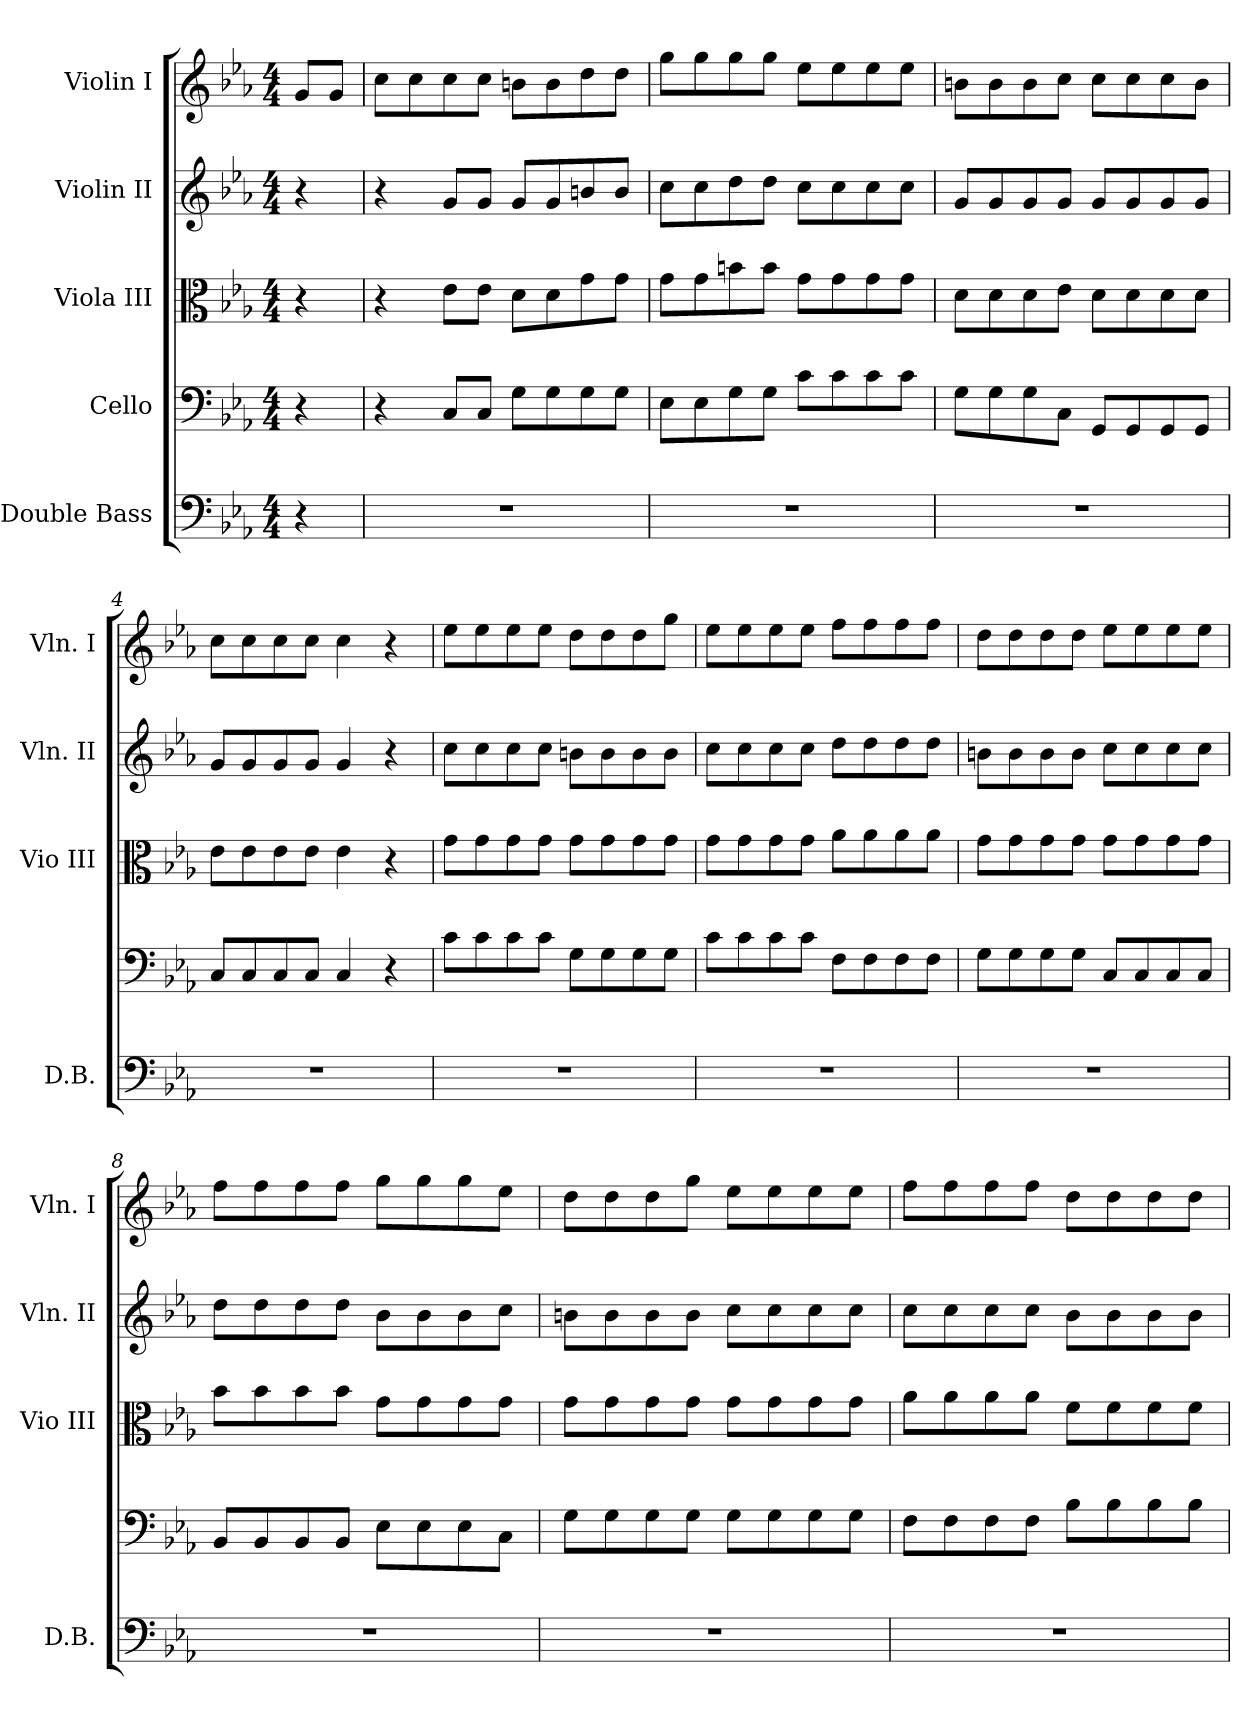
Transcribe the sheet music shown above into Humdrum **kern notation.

**kern	**kern	**kern	**kern	**kern
*part5	*part4	*part3	*part2	*part1
*staff5	*staff4	*staff3	*staff2	*staff1
*I"Double Bass	*I"Cello	*I"Viola III	*I"Violin II	*I"Violin I
*I'D.B.	*	*I'Vio III	*I'Vln. II	*I'Vln. I
*clefF4	*clefF4	*clefC3	*clefG2	*clefG2
*ITrd7c12	*	*	*	*
*k[b-e-a-]	*k[b-e-a-]	*k[b-e-a-]	*k[b-e-a-]	*k[b-e-a-]
*c:	*c:	*c:	*c:	*c:
*M4/4	*M4/4	*M4/4	*M4/4	*M4/4
*MM88	*MM88	*MM88	*MM88	*MM88
=	=	=	=	=
4r	4r	4r	4r	8g/L
.	.	.	.	8g/J
=1	=1	=1	=1	=1
1r	4r	4r	4r	8cc\L
.	.	.	.	8cc\
.	8C/L	8e-\L	8g/L	8cc\
.	8C/J	8e-\J	8g/J	8cc\J
.	8G\L	8d\L	8g/L	8bn\L
.	8G\	8d\	8g/	8b\
.	8G\	8g\	8bn/	8dd\
.	8G\J	8g\J	8b/J	8dd\J
=2	=2	=2	=2	=2
1r	8E-\L	8g\L	8cc\L	8gg\L
.	8E-\	8g\	8cc\	8gg\
.	8G\	8bn\	8dd\	8gg\
.	8G\J	8b\J	8dd\J	8gg\J
.	8c\L	8g\L	8cc\L	8ee-\L
.	8c\	8g\	8cc\	8ee-\
.	8c\	8g\	8cc\	8ee-\
.	8c\J	8g\J	8cc\J	8ee-\J
=3	=3	=3	=3	=3
1r	8G\L	8d\L	8g/L	8bn\L
.	8G\	8d\	8g/	8b\
.	8G\	8d\	8g/	8b\
.	8C\J	8e-\J	8g/J	8cc\J
.	8GG/L	8d\L	8g/L	8cc\L
.	8GG/	8d\	8g/	8cc\
.	8GG/	8d\	8g/	8cc\
.	8GG/J	8d\J	8g/J	8b\J
!!LO:LB:g=z
=4	=4	=4	=4	=4
1r	8C/L	8e-\L	8g/L	8cc\L
.	8C/	8e-\	8g/	8cc\
.	8C/	8e-\	8g/	8cc\
.	8C/J	8e-\J	8g/J	8cc\J
.	4C/	4e-\	4g/	4cc\
.	4r	4r	4r	4r
=5	=5	=5	=5	=5
1r	8c\L	8g\L	8cc\L	8ee-\L
.	8c\	8g\	8cc\	8ee-\
.	8c\	8g\	8cc\	8ee-\
.	8c\J	8g\J	8cc\J	8ee-\J
.	8G\L	8g\L	8bn\L	8dd\L
.	8G\	8g\	8b\	8dd\
.	8G\	8g\	8b\	8dd\
.	8G\J	8g\J	8b\J	8gg\J
=6	=6	=6	=6	=6
1r	8c\L	8g\L	8cc\L	8ee-\L
.	8c\	8g\	8cc\	8ee-\
.	8c\	8g\	8cc\	8ee-\
.	8c\J	8g\J	8cc\J	8ee-\J
.	8F\L	8a-\L	8dd\L	8ff\L
.	8F\	8a-\	8dd\	8ff\
.	8F\	8a-\	8dd\	8ff\
.	8F\J	8a-\J	8dd\J	8ff\J
=7	=7	=7	=7	=7
1r	8G\L	8g\L	8bn\L	8dd\L
.	8G\	8g\	8b\	8dd\
.	8G\	8g\	8b\	8dd\
.	8G\J	8g\J	8b\J	8dd\J
.	8C/L	8g\L	8cc\L	8ee-\L
.	8C/	8g\	8cc\	8ee-\
.	8C/	8g\	8cc\	8ee-\
.	8C/J	8g\J	8cc\J	8ee-\J
!!LO:PB:g=z
=8	=8	=8	=8	=8
1r	8BB-/L	8b-\L	8dd\L	8ff\L
.	8BB-/	8b-\	8dd\	8ff\
.	8BB-/	8b-\	8dd\	8ff\
.	8BB-/J	8b-\J	8dd\J	8ff\J
.	8E-\L	8g\L	8b-\L	8gg\L
.	8E-\	8g\	8b-\	8gg\
.	8E-\	8g\	8b-\	8gg\
.	8C\J	8g\J	8cc\J	8ee-\J
=9	=9	=9	=9	=9
1r	8G\L	8g\L	8bn\L	8dd\L
.	8G\	8g\	8b\	8dd\
.	8G\	8g\	8b\	8dd\
.	8G\J	8g\J	8b\J	8gg\J
.	8G\L	8g\L	8cc\L	8ee-\L
.	8G\	8g\	8cc\	8ee-\
.	8G\	8g\	8cc\	8ee-\
.	8G\J	8g\J	8cc\J	8ee-\J
=10	=10	=10	=10	=10
1r	8F\L	8a-\L	8cc\L	8ff\L
.	8F\	8a-\	8cc\	8ff\
.	8F\	8a-\	8cc\	8ff\
.	8F\J	8a-\J	8cc\J	8ff\J
.	8B-\L	8f\L	8b-\L	8dd\L
.	8B-\	8f\	8b-\	8dd\
.	8B-\	8f\	8b-\	8dd\
.	8B-\J	8f\J	8b-\J	8dd\J
=	=	=	=	=
*-	*-	*-	*-	*-
